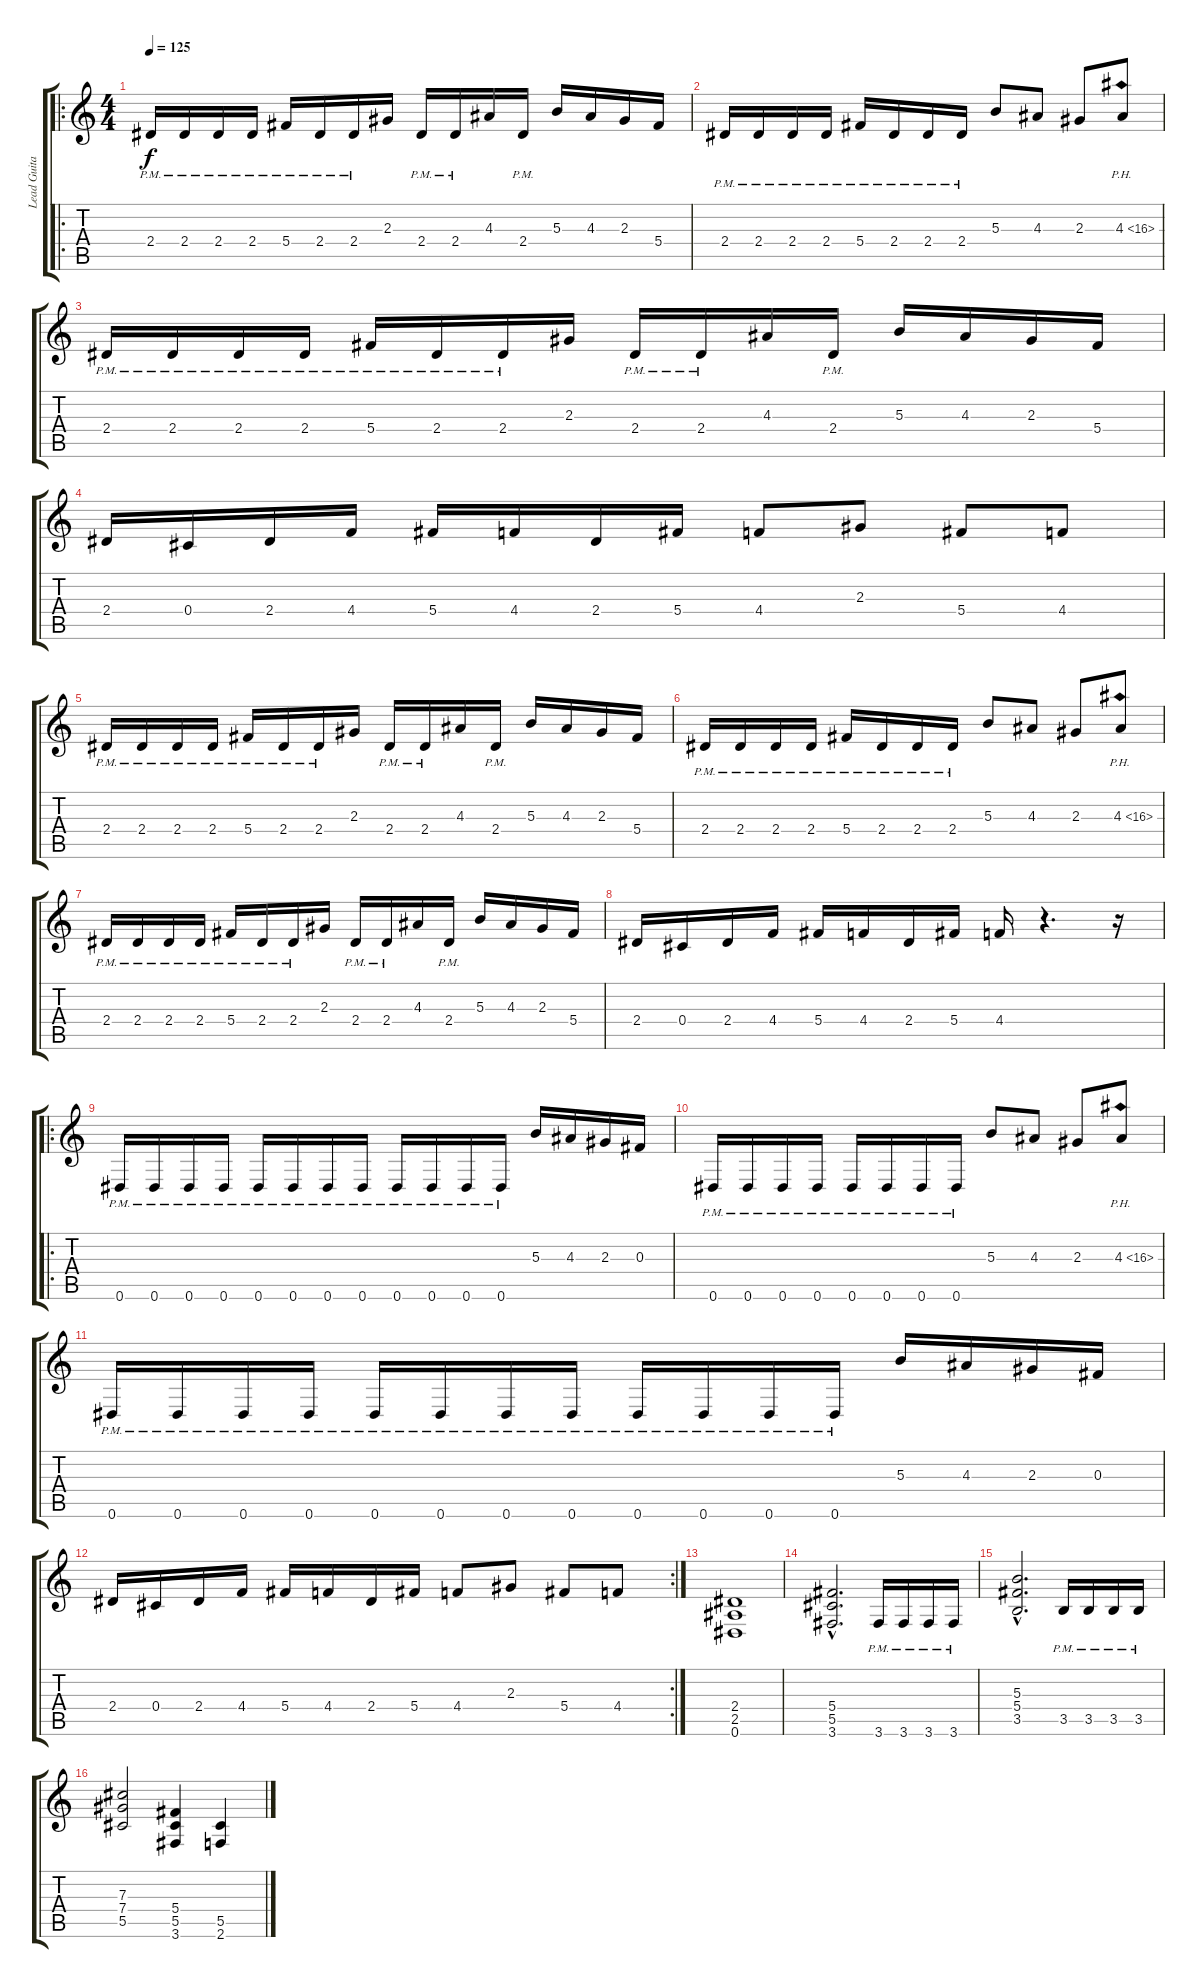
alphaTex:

\track ("Lead Guitar" "Lead Guita") {instrument distortionguitar}
\staff {score tabs}
\tuning (Eb4 Bb3 Gb3 Db3 Ab2 Eb2) {hide}
\ro
\ts (4 4)
\tempo 125
\clef g2
\ks c
2.4{pm}.16{dy f instrument distortionguitar} 2.4{pm}.16 2.4{pm}.16 2.4{pm}.16 5.4{pm}.16 2.4{pm}.16 2.4{pm}.16 2.3.16 2.4{pm}.16 2.4{pm}.16 4.3.16 2.4{pm}.16 5.3.16 4.3.16 2.3.16 5.4.16 |
2.4{pm}.16 2.4{pm}.16 2.4{pm}.16 2.4{pm}.16 5.4{pm}.16 2.4{pm}.16 2.4{pm}.16 2.4{pm}.16 5.3.8 4.3.8 2.3.8 4.3{ph 12}.8 |
2.4{pm}.16 2.4{pm}.16 2.4{pm}.16 2.4{pm}.16 5.4{pm}.16 2.4{pm}.16 2.4{pm}.16 2.3.16 2.4{pm}.16 2.4{pm}.16 4.3.16 2.4{pm}.16 5.3.16 4.3.16 2.3.16 5.4.16 |
2.4.16 0.4.16 2.4.16 4.4.16 5.4.16 4.4.16 2.4.16 5.4.16 4.4.8 2.3.8 5.4.8 4.4.8 |
2.4{pm}.16 2.4{pm}.16 2.4{pm}.16 2.4{pm}.16 5.4{pm}.16 2.4{pm}.16 2.4{pm}.16 2.3.16 2.4{pm}.16 2.4{pm}.16 4.3.16 2.4{pm}.16 5.3.16 4.3.16 2.3.16 5.4.16 |
2.4{pm}.16 2.4{pm}.16 2.4{pm}.16 2.4{pm}.16 5.4{pm}.16 2.4{pm}.16 2.4{pm}.16 2.4{pm}.16 5.3.8 4.3.8 2.3.8 4.3{ph 12}.8 |
2.4{pm}.16 2.4{pm}.16 2.4{pm}.16 2.4{pm}.16 5.4{pm}.16 2.4{pm}.16 2.4{pm}.16 2.3.16 2.4{pm}.16 2.4{pm}.16 4.3.16 2.4{pm}.16 5.3.16 4.3.16 2.3.16 5.4.16 |
2.4.16 0.4.16 2.4.16 4.4.16 5.4.16 4.4.16 2.4.16 5.4.16 4.4.16 r.4{d} r.16 |
\ro
0.6{pm}.16 0.6{pm}.16 0.6{pm}.16 0.6{pm}.16 0.6{pm}.16 0.6{pm}.16 0.6{pm}.16 0.6{pm}.16 0.6{pm}.16 0.6{pm}.16 0.6{pm}.16 0.6{pm}.16 5.3.16 4.3.16 2.3.16 0.3.16 |
0.6{pm}.16 0.6{pm}.16 0.6{pm}.16 0.6{pm}.16 0.6{pm}.16 0.6{pm}.16 0.6{pm}.16 0.6{pm}.16 5.3.8 4.3.8 2.3.8 4.3{ph 12}.8 |
0.6{pm}.16 0.6{pm}.16 0.6{pm}.16 0.6{pm}.16 0.6{pm}.16 0.6{pm}.16 0.6{pm}.16 0.6{pm}.16 0.6{pm}.16 0.6{pm}.16 0.6{pm}.16 0.6{pm}.16 5.3.16 4.3.16 2.3.16 0.3.16 |
\rc 2
2.4.16 0.4.16 2.4.16 4.4.16 5.4.16 4.4.16 2.4.16 5.4.16 4.4.8 2.3.8 5.4.8 4.4.8 |
(2.4 2.5 0.6).1 |
(5.4{hac} 5.5{hac} 3.6{hac}).2{d} 3.6{pm}.16 3.6{pm}.16 3.6{pm}.16 3.6{pm}.16 |
(5.3{hac} 5.4{hac} 3.5{hac}).2{d} 3.5{pm}.16 3.5{pm}.16 3.5{pm}.16 3.5{pm}.16 |
(7.3 7.4 5.5).2 (5.4 5.5 3.6).4 (5.5 2.6).4
